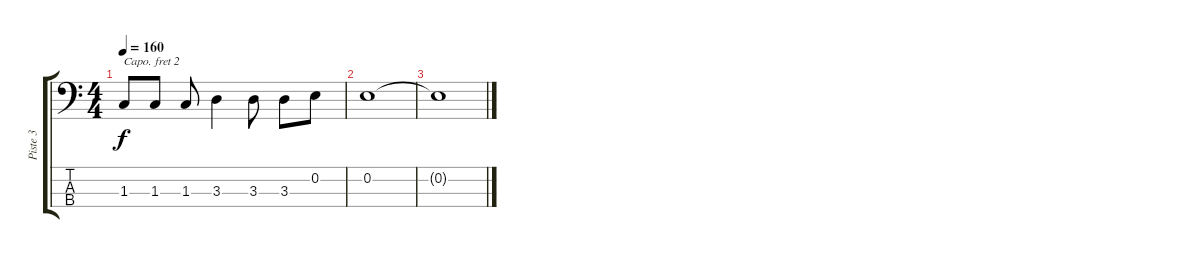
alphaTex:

\track ("Piste 3" "Piste 3") {instrument electricbasspick}
\staff {score tabs}
\capo 2
\tuning (G2 D2 A1 E1) {hide}
\ts (4 4)
\tempo 160
\clef f4
\ks c
1.3{t}.8{dy f} 1.3.8 1.3.8 3.3.4 3.3.8 3.3.8 0.2.8 |
0.2.1 |
0.2{t}.1
